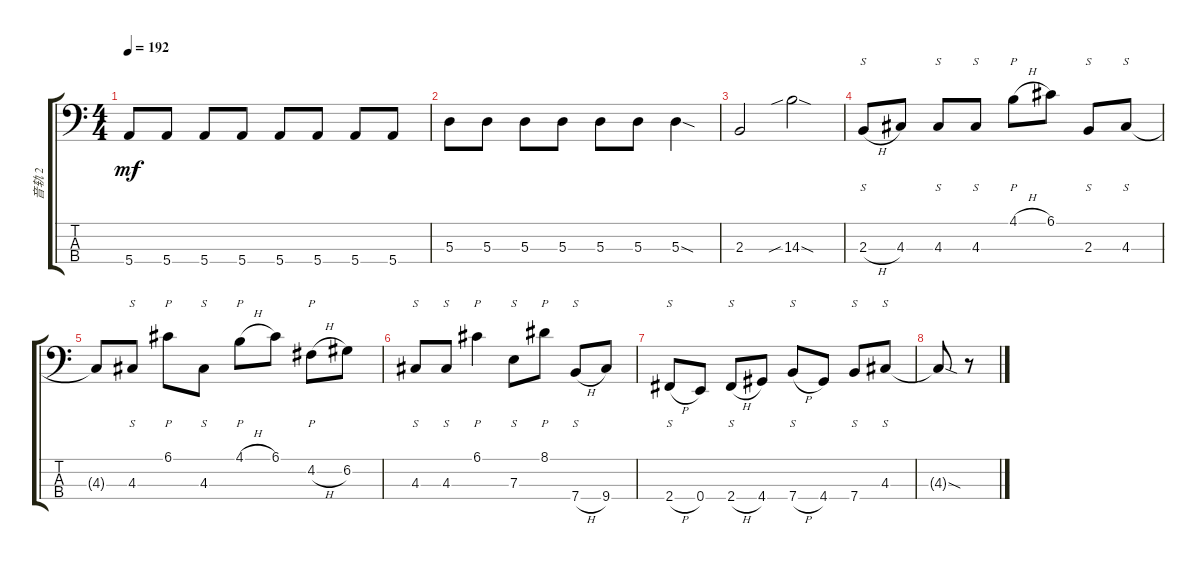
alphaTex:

\track ("音轨 2" "音轨 2") {instrument electricbassfinger}
\staff {score tabs}
\tuning (G2 D2 A1 E1) {hide}
\ts (4 4)
\tempo 192
\clef f4
\ks c
5.4.8{dy mf} 5.4.8 5.4.8 5.4.8 5.4.8 5.4.8 5.4.8 5.4.8 |
5.3.8 5.3.8 5.3.8 5.3.8 5.3.8 5.3.8 5.3{sod}.4 |
2.3.2 14.3{sib sod}.2 |
2.3{h}.8{s} 4.3.8 4.3.8{s} 4.3.8{s} 4.1{h}.8{p} 6.1.8 2.3.8{s} 4.3.8{s} |
4.3{t}.8 4.3.8{s} 6.1.8{p} 4.3.8{s} 4.1{h}.8{p} 6.1.8 4.2{h}.8{p} 6.2.8 |
4.3.8{s} 4.3.8{s} 6.1.4{p} 7.3.8{s} 8.1.8{p} 7.4{h}.8{s} 9.4.8 |
2.4{h}.8{s} 0.4.8 2.4{h}.8{s} 4.4.8 7.4{h}.8{s} 4.4.8 7.4.8{s} 4.3.8{s} |
4.3{sod t}.8 r.8
